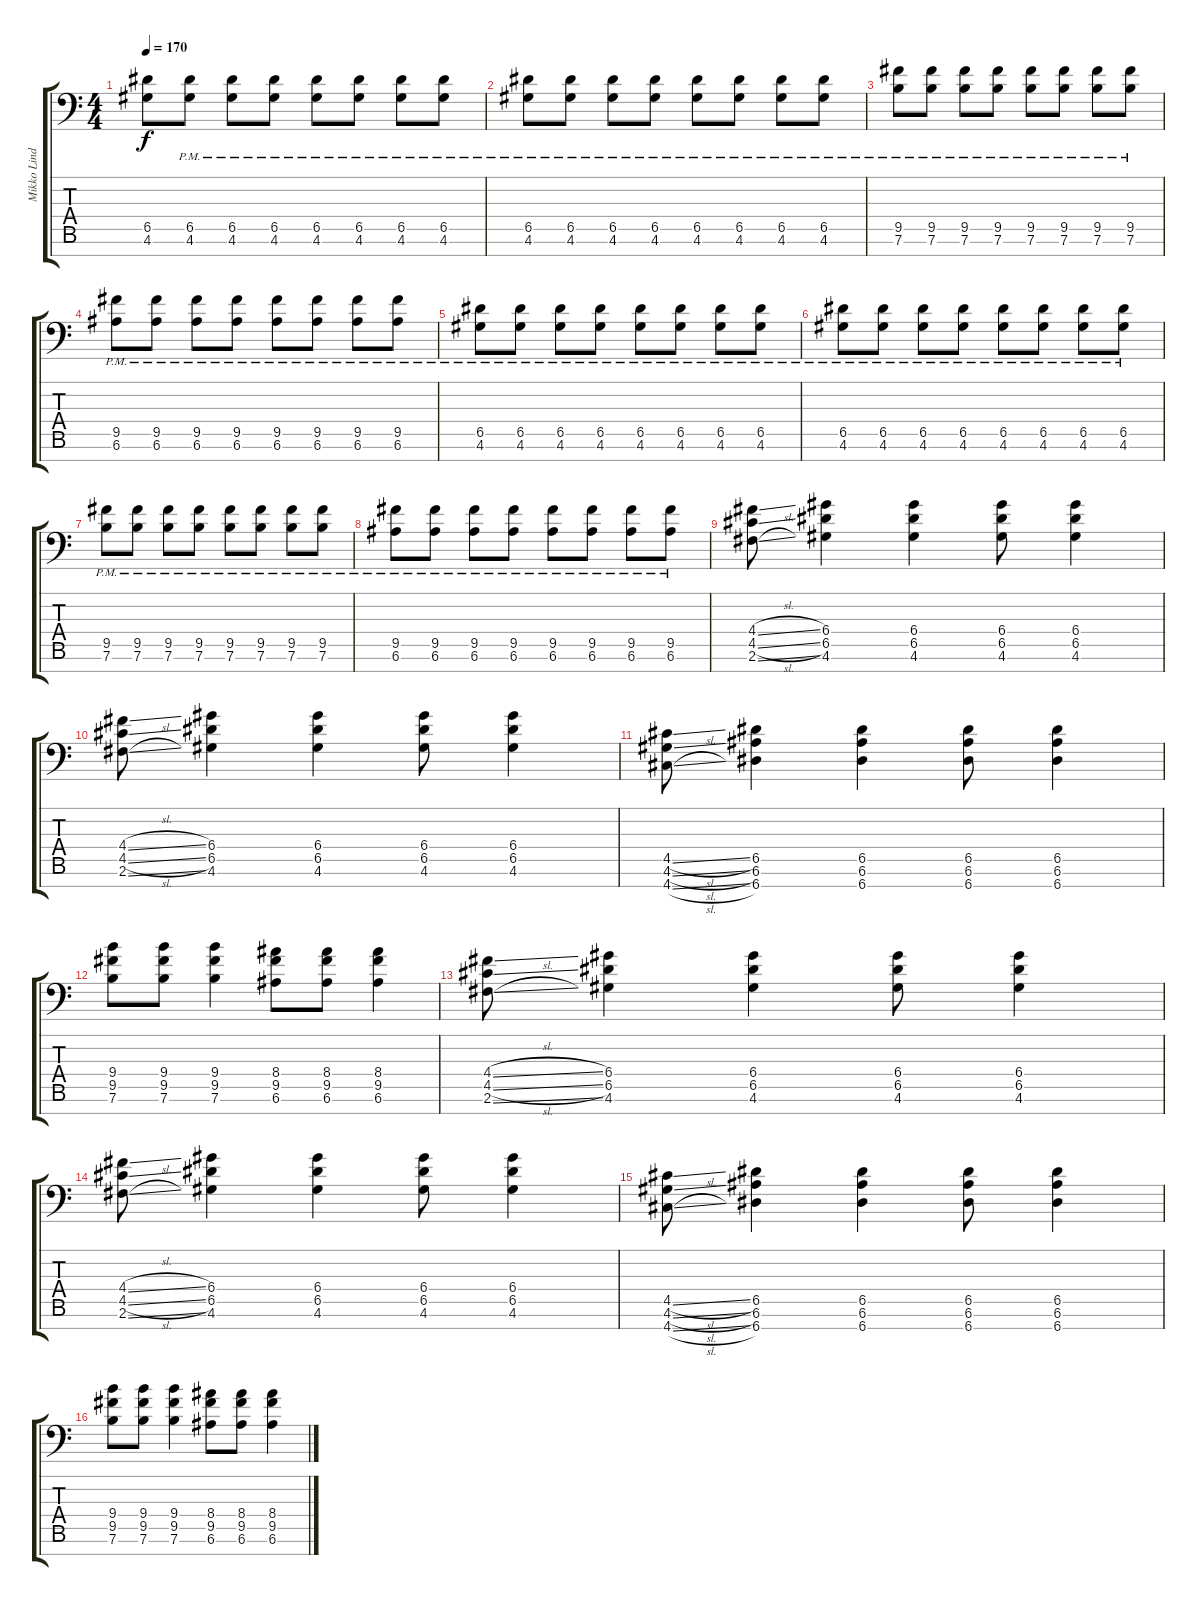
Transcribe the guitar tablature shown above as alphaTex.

\track ("Mikko Lindström" "Mikko Lind") {instrument acousticguitarsteel}
\staff {score tabs}
\tuning (E4 B3 G3 D3 A2 E2 A1) {hide}
\ts (4 4)
\tempo 170
\clef f4
\ks c
(6.5 4.6).8{dy f} (6.5{pm} 4.6{pm}).8 (6.5{pm} 4.6{pm}).8 (6.5{pm} 4.6{pm}).8 (6.5{pm} 4.6{pm}).8 (6.5{pm} 4.6{pm}).8 (6.5{pm} 4.6{pm}).8 (6.5{pm} 4.6{pm}).8 |
(6.5{pm} 4.6{pm}).8 (6.5{pm} 4.6{pm}).8 (6.5{pm} 4.6{pm}).8 (6.5{pm} 4.6{pm}).8 (6.5{pm} 4.6{pm}).8 (6.5{pm} 4.6{pm}).8 (6.5{pm} 4.6{pm}).8 (6.5{pm} 4.6{pm}).8 |
(9.5{pm} 7.6{pm}).8 (9.5{pm} 7.6{pm}).8 (9.5{pm} 7.6{pm}).8 (9.5{pm} 7.6{pm}).8 (9.5{pm} 7.6{pm}).8 (9.5{pm} 7.6{pm}).8 (9.5{pm} 7.6{pm}).8 (9.5{pm} 7.6{pm}).8 |
(9.5{pm} 6.6{pm}).8 (9.5{pm} 6.6{pm}).8 (9.5{pm} 6.6{pm}).8 (9.5{pm} 6.6{pm}).8 (9.5{pm} 6.6{pm}).8 (9.5{pm} 6.6{pm}).8 (9.5{pm} 6.6{pm}).8 (9.5{pm} 6.6{pm}).8 |
(6.5{pm} 4.6{pm}).8 (6.5{pm} 4.6{pm}).8 (6.5{pm} 4.6{pm}).8 (6.5{pm} 4.6{pm}).8 (6.5{pm} 4.6{pm}).8 (6.5{pm} 4.6{pm}).8 (6.5{pm} 4.6{pm}).8 (6.5{pm} 4.6{pm}).8 |
(6.5{pm} 4.6{pm}).8 (6.5{pm} 4.6{pm}).8 (6.5{pm} 4.6{pm}).8 (6.5{pm} 4.6{pm}).8 (6.5{pm} 4.6{pm}).8 (6.5{pm} 4.6{pm}).8 (6.5{pm} 4.6{pm}).8 (6.5{pm} 4.6{pm}).8 |
(9.5{pm} 7.6{pm}).8 (9.5{pm} 7.6{pm}).8 (9.5{pm} 7.6{pm}).8 (9.5{pm} 7.6{pm}).8 (9.5{pm} 7.6{pm}).8 (9.5{pm} 7.6{pm}).8 (9.5{pm} 7.6{pm}).8 (9.5{pm} 7.6{pm}).8 |
(9.5{pm} 6.6{pm}).8 (9.5{pm} 6.6{pm}).8 (9.5{pm} 6.6{pm}).8 (9.5{pm} 6.6{pm}).8 (9.5{pm} 6.6{pm}).8 (9.5{pm} 6.6{pm}).8 (9.5{pm} 6.6{pm}).8 (9.5{pm} 6.6{pm}).8 |
(4.4{sl} 4.5{sl} 2.6{sl}).8 (6.4 6.5 4.6).4 (6.4 6.5 4.6).4 (6.4 6.5 4.6).8 (6.4 6.5 4.6).4 |
(4.4{sl} 4.5{sl} 2.6{sl}).8 (6.4 6.5 4.6).4 (6.4 6.5 4.6).4 (6.4 6.5 4.6).8 (6.4 6.5 4.6).4 |
(4.5{sl} 4.6{sl} 4.7{sl}).8 (6.5 6.6 6.7).4 (6.5 6.6 6.7).4 (6.5 6.6 6.7).8 (6.5 6.6 6.7).4 |
(9.4 9.5 7.6).8 (9.4 9.5 7.6).8 (9.4 9.5 7.6).4 (8.4 9.5 6.6).8 (8.4 9.5 6.6).8 (8.4 9.5 6.6).4 |
(4.4{sl} 4.5{sl} 2.6{sl}).8 (6.4 6.5 4.6).4 (6.4 6.5 4.6).4 (6.4 6.5 4.6).8 (6.4 6.5 4.6).4 |
(4.4{sl} 4.5{sl} 2.6{sl}).8 (6.4 6.5 4.6).4 (6.4 6.5 4.6).4 (6.4 6.5 4.6).8 (6.4 6.5 4.6).4 |
(4.5{sl} 4.6{sl} 4.7{sl}).8 (6.5 6.6 6.7).4 (6.5 6.6 6.7).4 (6.5 6.6 6.7).8 (6.5 6.6 6.7).4 |
(9.4 9.5 7.6).8 (9.4 9.5 7.6).8 (9.4 9.5 7.6).4 (8.4 9.5 6.6).8 (8.4 9.5 6.6).8 (8.4 9.5 6.6).4
